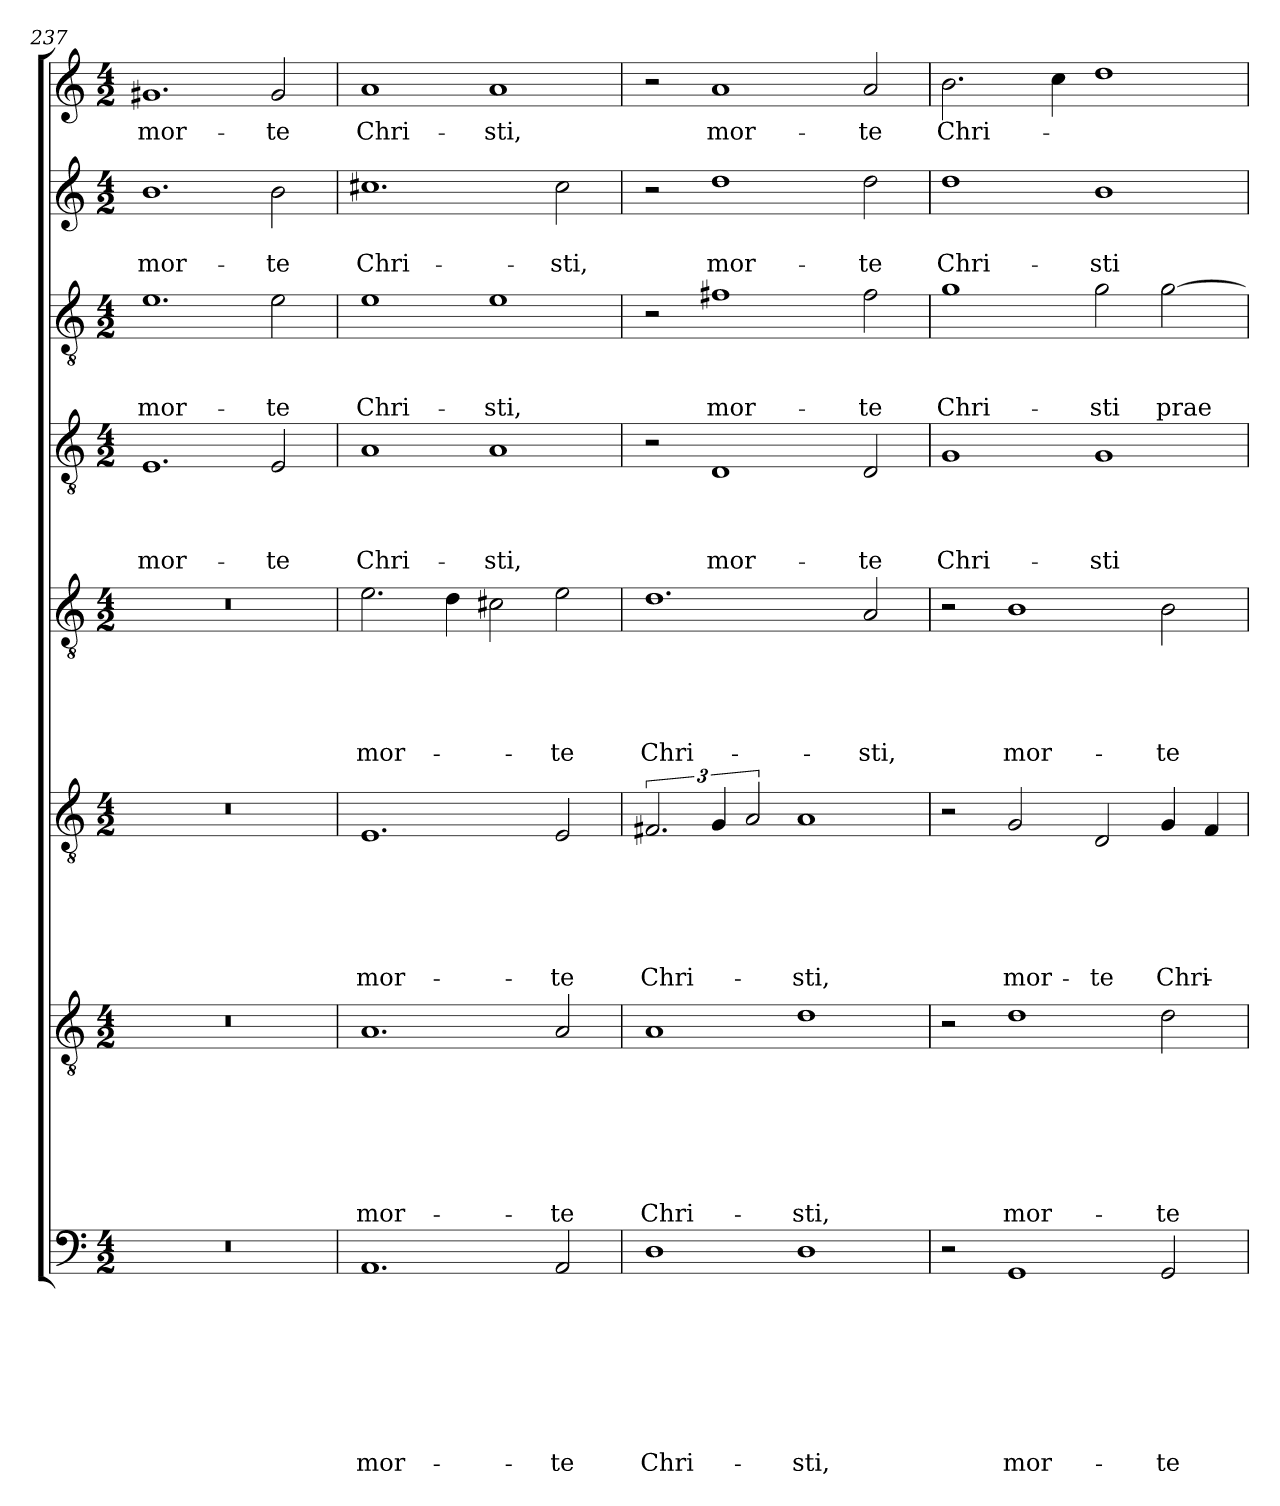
**kern	**text	**text	**text	**text	**text	**text	**text	**text	**kern	**text	**text	**text	**text	**text	**text	**text	**kern	**text	**text	**text	**text	**text	**text	**kern	**text	**text	**text	**text	**text	**kern	**text	**text	**text	**text	**kern	**text	**text	**text	**kern	**text	**text	**kern	**text
*part8	*part8	*part8	*part8	*part8	*part8	*part8	*part8	*part8	*part7	*part7	*part7	*part7	*part7	*part7	*part7	*part7	*part6	*part6	*part6	*part6	*part6	*part6	*part6	*part5	*part5	*part5	*part5	*part5	*part5	*part4	*part4	*part4	*part4	*part4	*part3	*part3	*part3	*part3	*part2	*part2	*part2	*part1	*part1
*staff8	*staff8	*staff8	*staff8	*staff8	*staff8	*staff8	*staff8	*staff8	*staff7	*staff7	*staff7	*staff7	*staff7	*staff7	*staff7	*staff7	*staff6	*staff6	*staff6	*staff6	*staff6	*staff6	*staff6	*staff5	*staff5	*staff5	*staff5	*staff5	*staff5	*staff4	*staff4	*staff4	*staff4	*staff4	*staff3	*staff3	*staff3	*staff3	*staff2	*staff2	*staff2	*staff1	*staff1
*clefF4	*	*	*	*	*	*	*	*	*clefGv2	*	*	*	*	*	*	*	*clefGv2	*	*	*	*	*	*	*clefGv2	*	*	*	*	*	*clefGv2	*	*	*	*	*clefGv2	*	*	*	*clefG2	*	*	*clefG2	*
*k[]	*	*	*	*	*	*	*	*	*k[]	*	*	*	*	*	*	*	*k[]	*	*	*	*	*	*	*k[]	*	*	*	*	*	*k[]	*	*	*	*	*k[]	*	*	*	*k[]	*	*	*k[]	*
*a:	*	*	*	*	*	*	*	*	*a:	*	*	*	*	*	*	*	*a:	*	*	*	*	*	*	*a:	*	*	*	*	*	*a:	*	*	*	*	*a:	*	*	*	*a:	*	*	*a:	*
*M4/2	*	*	*	*	*	*	*	*	*M4/2	*	*	*	*	*	*	*	*M4/2	*	*	*	*	*	*	*M4/2	*	*	*	*	*	*M4/2	*	*	*	*	*M4/2	*	*	*	*M4/2	*	*	*M4/2	*
=237	=237	=237	=237	=237	=237	=237	=237	=237	=237	=237	=237	=237	=237	=237	=237	=237	=237	=237	=237	=237	=237	=237	=237	=237	=237	=237	=237	=237	=237	=237	=237	=237	=237	=237	=237	=237	=237	=237	=237	=237	=237	=237	=237
!	!	!	!	!	!	!	!	!	!	!	!	!	!	!	!	!	!	!	!	!	!	!	!	!	!	!	!	!	!	!	!	!	!	!LO:LY:b	!	!	!	!LO:LY:b	!	!	!LO:LY:b	!	!LO:LY:b
0r	.	.	.	.	.	.	.	.	0r	.	.	.	.	.	.	.	0r	.	.	.	.	.	.	0r	.	.	.	.	.	1.E	.	.	.	mor-	1.e	.	.	mor-	1.b	.	mor-	1.g#X	mor-
!	!	!	!	!	!	!	!	!	!	!	!	!	!	!	!	!	!	!	!	!	!	!	!	!	!	!	!	!	!	!	!	!	!	!LO:LY:b	!	!	!	!LO:LY:b	!	!	!LO:LY:b	!	!LO:LY:b
.	.	.	.	.	.	.	.	.	.	.	.	.	.	.	.	.	.	.	.	.	.	.	.	.	.	.	.	.	.	2E/	.	.	.	-te	2e\	.	.	-te	2b\	.	-te	2g#/	-te
!!LO:LB:g=z
=238	=238	=238	=238	=238	=238	=238	=238	=238	=238	=238	=238	=238	=238	=238	=238	=238	=238	=238	=238	=238	=238	=238	=238	=238	=238	=238	=238	=238	=238	=238	=238	=238	=238	=238	=238	=238	=238	=238	=238	=238	=238	=238	=238
!	!	!	!	!	!	!	!	!LO:LY:b	!	!	!	!	!	!	!	!LO:LY:b	!	!	!	!	!	!	!LO:LY:b	!	!	!	!	!	!LO:LY:b	!	!	!	!	!LO:LY:b	!	!	!	!LO:LY:b	!	!	!LO:LY:b	!	!LO:LY:b
1.AA	.	.	.	.	.	.	.	mor-	1.A	.	.	.	.	.	.	mor-	1.E	.	.	.	.	.	mor-	2.e\	.	.	.	.	mor-	1A	.	.	.	Chri-	1e	.	.	Chri-	1.cc#X	.	Chri-	1a	Chri-
.	.	.	.	.	.	.	.	.	.	.	.	.	.	.	.	.	.	.	.	.	.	.	.	4d\	.	.	.	.	.	.	.	.	.	.	.	.	.	.	.	.	.	.	.
!	!	!	!	!	!	!	!	!	!	!	!	!	!	!	!	!	!	!	!	!	!	!	!	!	!	!	!	!	!	!	!	!	!	!LO:LY:b	!	!	!	!LO:LY:b	!	!	!	!	!LO:LY:b
.	.	.	.	.	.	.	.	.	.	.	.	.	.	.	.	.	.	.	.	.	.	.	.	2c#X\	.	.	.	.	.	1A	.	.	.	-sti,	1e	.	.	-sti,	.	.	.	1a	-sti,
!	!	!	!	!	!	!	!	!LO:LY:b	!	!	!	!	!	!	!	!LO:LY:b	!	!	!	!	!	!	!LO:LY:b	!	!	!	!	!	!LO:LY:b	!	!	!	!	!	!	!	!	!	!	!	!LO:LY:b	!	!
2AA/	.	.	.	.	.	.	.	-te	2A/	.	.	.	.	.	.	-te	2E/	.	.	.	.	.	-te	2e\	.	.	.	.	-te	.	.	.	.	.	.	.	.	.	2cc#\	.	-sti,	.	.
=239	=239	=239	=239	=239	=239	=239	=239	=239	=239	=239	=239	=239	=239	=239	=239	=239	=239	=239	=239	=239	=239	=239	=239	=239	=239	=239	=239	=239	=239	=239	=239	=239	=239	=239	=239	=239	=239	=239	=239	=239	=239	=239	=239
!	!	!	!	!	!	!	!	!LO:LY:b	!	!	!	!	!	!	!	!LO:LY:b	!	!	!	!	!	!	!LO:LY:b	!	!	!	!	!	!LO:LY:b	!	!	!	!	!	!	!	!	!	!	!	!	!	!
1D	.	.	.	.	.	.	.	Chri-	1A	.	.	.	.	.	.	Chri-	3.F#X/	.	.	.	.	.	Chri-	1.d	.	.	.	.	Chri-	2r	.	.	.	.	2r	.	.	.	2r	.	.	2r	.
!	!	!	!	!	!	!	!	!	!	!	!	!	!	!	!	!	!	!	!	!	!	!	!	!	!	!	!	!	!	!	!	!	!	!LO:LY:b	!	!	!	!LO:LY:b	!	!	!LO:LY:b	!	!LO:LY:b
.	.	.	.	.	.	.	.	.	.	.	.	.	.	.	.	.	6G/	.	.	.	.	.	.	.	.	.	.	.	.	1D	.	.	.	mor-	1f#X	.	.	mor-	1dd	.	mor-	1a	mor-
.	.	.	.	.	.	.	.	.	.	.	.	.	.	.	.	.	3A/	.	.	.	.	.	.	.	.	.	.	.	.	.	.	.	.	.	.	.	.	.	.	.	.	.	.
!	!	!	!	!	!	!	!	!LO:LY:b	!	!	!	!	!	!	!	!LO:LY:b	!	!	!	!	!	!	!LO:LY:b	!	!	!	!	!	!	!	!	!	!	!	!	!	!	!	!	!	!	!	!
1D	.	.	.	.	.	.	.	-sti,	1d	.	.	.	.	.	.	-sti,	1A	.	.	.	.	.	-sti,	.	.	.	.	.	.	.	.	.	.	.	.	.	.	.	.	.	.	.	.
!	!	!	!	!	!	!	!	!	!	!	!	!	!	!	!	!	!	!	!	!	!	!	!	!	!	!	!	!	!LO:LY:b	!	!	!	!	!LO:LY:b	!	!	!	!LO:LY:b	!	!	!LO:LY:b	!	!LO:LY:b
.	.	.	.	.	.	.	.	.	.	.	.	.	.	.	.	.	.	.	.	.	.	.	.	2A/	.	.	.	.	-sti,	2D/	.	.	.	-te	2f#\	.	.	-te	2dd\	.	-te	2a/	-te
=240	=240	=240	=240	=240	=240	=240	=240	=240	=240	=240	=240	=240	=240	=240	=240	=240	=240	=240	=240	=240	=240	=240	=240	=240	=240	=240	=240	=240	=240	=240	=240	=240	=240	=240	=240	=240	=240	=240	=240	=240	=240	=240	=240
!	!	!	!	!	!	!	!	!	!	!	!	!	!	!	!	!	!	!	!	!	!	!	!	!	!	!	!	!	!	!	!	!	!	!LO:LY:b	!	!	!	!LO:LY:b	!	!	!LO:LY:b	!	!LO:LY:b
2r	.	.	.	.	.	.	.	.	2r	.	.	.	.	.	.	.	2r	.	.	.	.	.	.	2r	.	.	.	.	.	1G	.	.	.	Chri-	1g	.	.	Chri-	1dd	.	Chri-	2.b\	Chri-
!	!	!	!	!	!	!	!	!LO:LY:b	!	!	!	!	!	!	!	!LO:LY:b	!	!	!	!	!	!	!LO:LY:b	!	!	!	!	!	!LO:LY:b	!	!	!	!	!	!	!	!	!	!	!	!	!	!
1GG	.	.	.	.	.	.	.	mor-	1d	.	.	.	.	.	.	mor-	2G/	.	.	.	.	.	mor-	1B	.	.	.	.	mor-	.	.	.	.	.	.	.	.	.	.	.	.	.	.
.	.	.	.	.	.	.	.	.	.	.	.	.	.	.	.	.	.	.	.	.	.	.	.	.	.	.	.	.	.	.	.	.	.	.	.	.	.	.	.	.	.	4cc\	.
!	!	!	!	!	!	!	!	!	!	!	!	!	!	!	!	!	!	!	!	!	!	!	!LO:LY:b	!	!	!	!	!	!	!	!	!	!	!LO:LY:b	!	!	!	!LO:LY:b	!	!	!LO:LY:b	!	!
.	.	.	.	.	.	.	.	.	.	.	.	.	.	.	.	.	2D/	.	.	.	.	.	-te	.	.	.	.	.	.	1G	.	.	.	-sti	2g\	.	.	-sti	1b	.	-sti	1dd	.
!	!	!	!	!	!	!	!	!LO:LY:b	!	!	!	!	!	!	!	!LO:LY:b	!	!	!	!	!	!	!LO:LY:b	!	!	!	!	!	!LO:LY:b	!	!	!	!	!	!	!	!	!LO:LY:b	!	!	!	!	!
2GG/	.	.	.	.	.	.	.	-te	2d\	.	.	.	.	.	.	-te	4G/	.	.	.	.	.	Chri-	2B\	.	.	.	.	-te	.	.	.	.	.	[2g\	.	.	prae-	.	.	.	.	.
.	.	.	.	.	.	.	.	.	.	.	.	.	.	.	.	.	4F/	.	.	.	.	.	.	.	.	.	.	.	.	.	.	.	.	.	.	.	.	.	.	.	.	.	.
=	=	=	=	=	=	=	=	=	=	=	=	=	=	=	=	=	=	=	=	=	=	=	=	=	=	=	=	=	=	=	=	=	=	=	=	=	=	=	=	=	=	=	=
*-	*-	*-	*-	*-	*-	*-	*-	*-	*-	*-	*-	*-	*-	*-	*-	*-	*-	*-	*-	*-	*-	*-	*-	*-	*-	*-	*-	*-	*-	*-	*-	*-	*-	*-	*-	*-	*-	*-	*-	*-	*-	*-	*-
